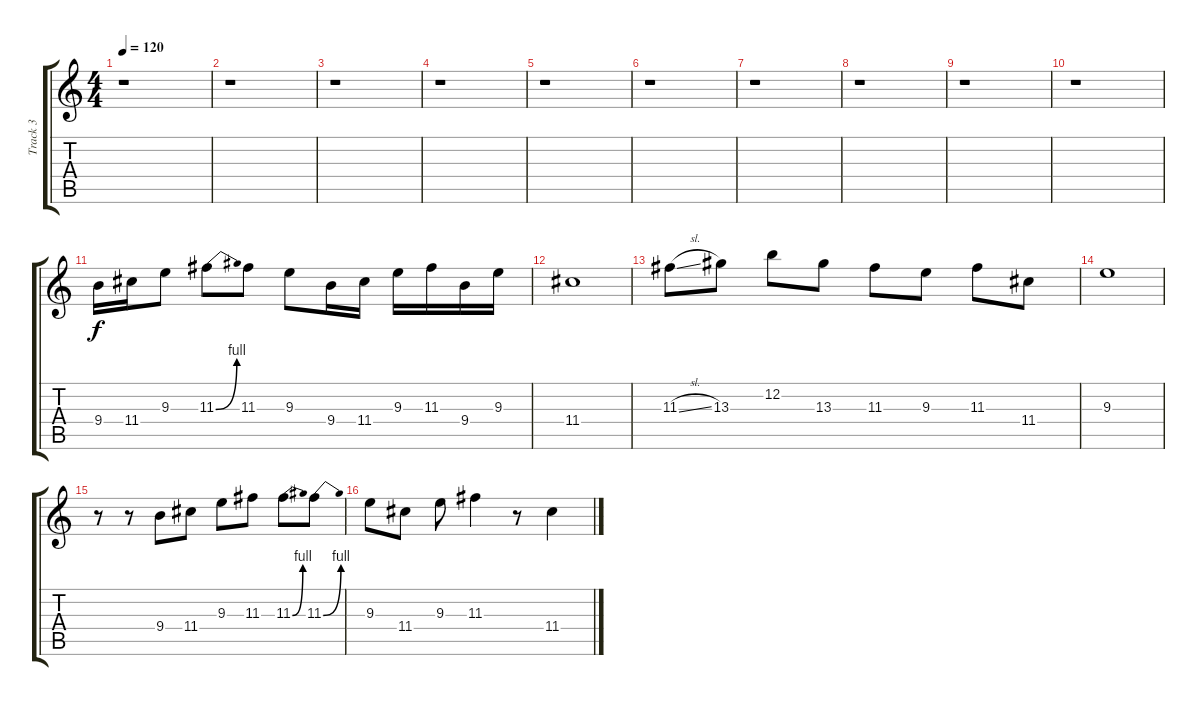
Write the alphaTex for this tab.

\track ("Track 3" "Track 3") {instrument acousticguitarsteel}
\staff {score tabs}
\tuning (E4 B3 G3 D3 A2 E2) {hide}
\ts (4 4)
\tempo 120
\clef g2
\ks c
r.1{dy f} |
r.1 |
r.1 |
r.1 |
r.1 |
r.1 |
r.1 |
r.1 |
r.1 |
r.1 |
9.4.16 11.4.16 9.3.8 11.3{be (bend 0 0 60 4)}.8 11.3.8 9.3.8 9.4.16 11.4.16 9.3.16 11.3.16 9.4.16 9.3.16 |
11.4.1 |
11.3{sl}.8 13.3.8 12.2.8 13.3.8 11.3.8 9.3.8 11.3.8 11.4.8 |
9.3.1 |
r.8 r.8 9.4.8 11.4.8 9.3.8 11.3.8 11.3{be (bend 0 0 60 4)}.8 11.3{be (bend 0 0 60 4)}.8 |
9.3.8 11.4.8 9.3.8 11.3.4 r.8 11.4.4
